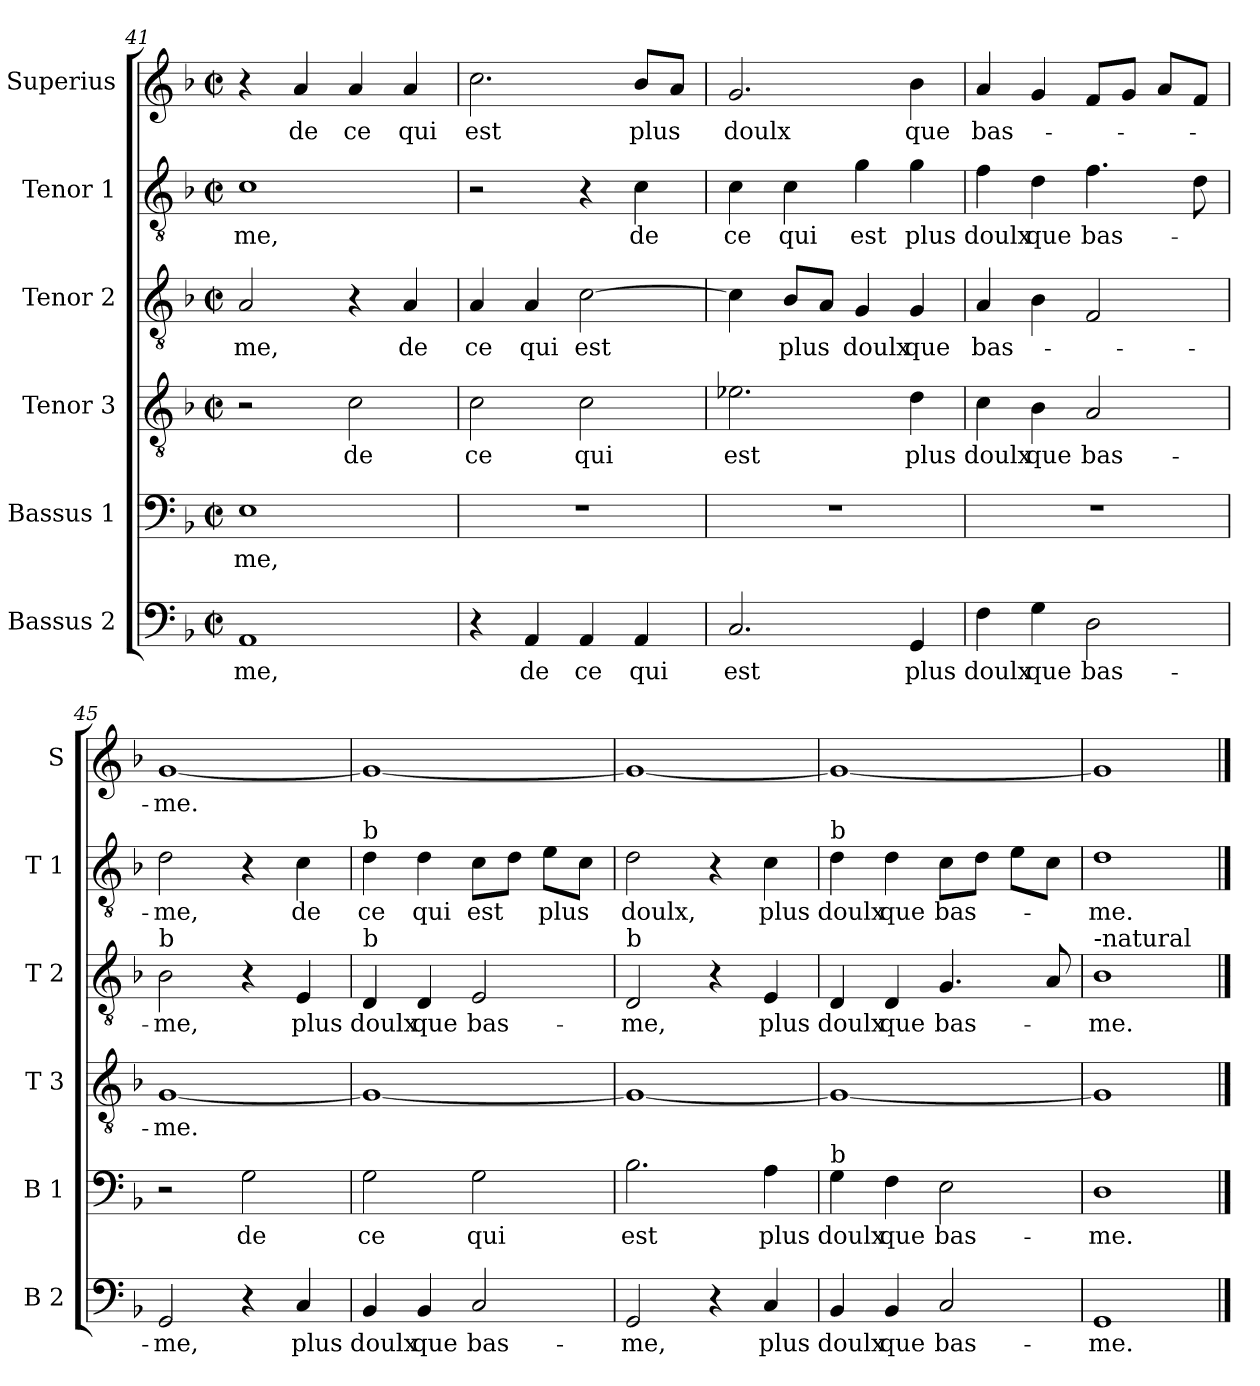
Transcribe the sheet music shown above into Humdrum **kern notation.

**kern	**text	**kern	**text	**kern	**text	**kern	**text	**kern	**text	**kern	**text
*part6	*part6	*part5	*part5	*part4	*part4	*part3	*part3	*part2	*part2	*part1	*part1
*staff6	*staff6	*staff5	*staff5	*staff4	*staff4	*staff3	*staff3	*staff2	*staff2	*staff1	*staff1
*I"Bassus 2	*	*I"Bassus 1	*	*I"Tenor 3	*	*I"Tenor 2	*	*I"Tenor 1	*	*I"Superius	*
*I'B 2	*	*I'B 1	*	*I'T 3	*	*I'T 2	*	*I'T 1	*	*I'S	*
*clefF4	*	*clefF4	*	*clefGv2	*	*clefGv2	*	*clefGv2	*	*clefG2	*
*k[b-]	*	*k[b-]	*	*k[b-]	*	*k[b-]	*	*k[b-]	*	*k[b-]	*
*F:	*	*F:	*	*F:	*	*F:	*	*F:	*	*F:	*
*M2/2	*	*M2/2	*	*M2/2	*	*M2/2	*	*M2/2	*	*M2/2	*
*met(c|)	*	*met(c|)	*	*met(c|)	*	*met(c|)	*	*met(c|)	*	*met(c|)	*
=41	=41	=41	=41	=41	=41	=41	=41	=41	=41	=41	=41
!	!LO:LY:b	!	!LO:LY:b	!	!	!	!LO:LY:b	!	!LO:LY:b	!	!
1AA	-me,	1E	-me,	2r	.	2A/	-me,	1c	-me,	4r	.
!	!	!	!	!	!	!	!	!	!	!	!LO:LY:b
.	.	.	.	.	.	.	.	.	.	4a/	de
!	!	!	!	!	!LO:LY:b	!	!	!	!	!	!LO:LY:b
.	.	.	.	2c\	de	4r	.	.	.	4a/	ce
!	!	!	!	!	!	!	!LO:LY:b	!	!	!	!LO:LY:b
.	.	.	.	.	.	4A/	de	.	.	4a/	qui
=42	=42	=42	=42	=42	=42	=42	=42	=42	=42	=42	=42
!	!	!	!	!	!LO:LY:b	!	!LO:LY:b	!	!	!	!LO:LY:b
4r	.	1r	.	2c\	ce	4A/	ce	2r	.	2.cc\	est
!	!LO:LY:b	!	!	!	!	!	!LO:LY:b	!	!	!	!
4AA/	de	.	.	.	.	4A/	qui	.	.	.	.
!	!LO:LY:b	!	!	!	!LO:LY:b	!	!LO:LY:b	!	!	!	!
4AA/	ce	.	.	2c\	qui	[2c\	est	4r	.	.	.
!	!LO:LY:b	!	!	!	!	!	!	!	!LO:LY:b	!	!LO:LY:b
4AA/	qui	.	.	.	.	.	.	4c\	de	8b-/L	plus
.	.	.	.	.	.	.	.	.	.	8a/J	.
!!LO:LB:g=z
=43	=43	=43	=43	=43	=43	=43	=43	=43	=43	=43	=43
!	!LO:LY:b	!	!	!	!LO:LY:b	!	!	!	!LO:LY:b	!	!LO:LY:b
2.C/	est	1r	.	2.e-X\	est	4c\]	.	4c\	ce	2.g/	doulx
!	!	!	!	!	!	!	!LO:LY:b	!	!LO:LY:b	!	!
.	.	.	.	.	.	8B-/L	plus	4c\	qui	.	.
.	.	.	.	.	.	8A/J	.	.	.	.	.
!	!	!	!	!	!	!	!LO:LY:b	!	!LO:LY:b	!	!
.	.	.	.	.	.	4G/	doulx	4g\	est	.	.
!	!LO:LY:b	!	!	!	!LO:LY:b	!	!LO:LY:b	!	!LO:LY:b	!	!LO:LY:b
4GG/	plus	.	.	4d\	plus	4G/	que	4g\	plus	4b-\	que
!!LO:PB:g=z
=44	=44	=44	=44	=44	=44	=44	=44	=44	=44	=44	=44
!	!LO:LY:b	!	!	!	!LO:LY:b	!	!LO:LY:b	!	!LO:LY:b	!	!LO:LY:b
4F\	doulx	1r	.	4c\	doulx	4A/	bas-	4f\	doulx	4a/	bas-
!	!LO:LY:b	!	!	!	!LO:LY:b	!	!	!	!LO:LY:b	!	!
4G\	que	.	.	4B-\	que	4B-\	.	4d\	que	4g/	.
!	!LO:LY:b	!	!	!	!LO:LY:b	!	!	!	!LO:LY:b	!	!
2D\	bas-	.	.	2A/	bas-	2F/	.	4.f\	bas-	8f/L	.
.	.	.	.	.	.	.	.	.	.	8g/J	.
.	.	.	.	.	.	.	.	.	.	8a/L	.
.	.	.	.	.	.	.	.	8d\	.	8f/J	.
=45	=45	=45	=45	=45	=45	=45	=45	=45	=45	=45	=45
!	!	!	!	!	!	!LO:TX:a:t=b	!	!	!	!	!
!	!LO:LY:b	!	!	!	!LO:LY:b	!	!LO:LY:b	!	!LO:LY:b	!	!LO:LY:b
2GG/	-me,	2r	.	[1G	-me.	2B-\	-me,	2d\	-me,	[1g	-me.
!	!	!	!LO:LY:b	!	!	!	!	!	!	!	!
4r	.	2G\	de	.	.	4r	.	4r	.	.	.
!	!LO:LY:b	!	!	!	!	!	!LO:LY:b	!	!LO:LY:b	!	!
4C/	plus	.	.	.	.	4E/	plus	4c\	de	.	.
=46	=46	=46	=46	=46	=46	=46	=46	=46	=46	=46	=46
!	!	!	!	!	!	!	!	!LO:TX:a:t=b	!	!	!
!	!	!	!	!	!	!LO:TX:a:t=b	!	!	!	!	!
!	!LO:LY:b	!	!LO:LY:b	!	!	!	!LO:LY:b	!	!LO:LY:b	!	!
4BB-/	doulx	2G\	ce	1G_	.	4D/	doulx	4d\	ce	1g_	.
!	!LO:LY:b	!	!	!	!	!	!LO:LY:b	!	!LO:LY:b	!	!
4BB-/	que	.	.	.	.	4D/	que	4d\	qui	.	.
!	!LO:LY:b	!	!LO:LY:b	!	!	!	!LO:LY:b	!	!LO:LY:b	!	!
2C/	bas-	2G\	qui	.	.	2E/	bas-	8c\L	est	.	.
.	.	.	.	.	.	.	.	8d\J	.	.	.
!	!	!	!	!	!	!	!	!	!LO:LY:b	!	!
.	.	.	.	.	.	.	.	8e\L	plus	.	.
.	.	.	.	.	.	.	.	8c\J	.	.	.
=47	=47	=47	=47	=47	=47	=47	=47	=47	=47	=47	=47
!	!	!	!	!	!	!LO:TX:a:t=b	!	!	!	!	!
!	!LO:LY:b	!	!LO:LY:b	!	!	!	!LO:LY:b	!	!LO:LY:b	!	!
2GG/	-me,	2.B-\	est	1G_	.	2D/	-me,	2d\	doulx,	1g_	.
4r	.	.	.	.	.	4r	.	4r	.	.	.
!	!LO:LY:b	!	!LO:LY:b	!	!	!	!LO:LY:b	!	!LO:LY:b	!	!
4C/	plus	4A\	plus	.	.	4E/	plus	4c\	plus	.	.
=48	=48	=48	=48	=48	=48	=48	=48	=48	=48	=48	=48
!	!	!	!	!	!	!	!	!LO:TX:a:t=b	!	!	!
!	!	!LO:TX:a:t=b	!	!	!	!	!	!	!	!	!
!	!LO:LY:b	!	!LO:LY:b	!	!	!	!LO:LY:b	!	!LO:LY:b	!	!
4BB-/	doulx	4G\	doulx	1G_	.	4D/	doulx	4d\	doulx	1g_	.
!	!LO:LY:b	!	!LO:LY:b	!	!	!	!LO:LY:b	!	!LO:LY:b	!	!
4BB-/	que	4F\	que	.	.	4D/	que	4d\	que	.	.
!	!LO:LY:b	!	!LO:LY:b	!	!	!	!LO:LY:b	!	!LO:LY:b	!	!
2C/	bas-	2E\	bas-	.	.	4.G/	bas-	8c\L	bas-	.	.
.	.	.	.	.	.	.	.	8d\J	.	.	.
.	.	.	.	.	.	.	.	8e\L	.	.	.
.	.	.	.	.	.	8A/	.	8c\J	.	.	.
=49	=49	=49	=49	=49	=49	=49	=49	=49	=49	=49	=49
!	!	!	!	!	!	!LO:TX:a:t=-natural	!	!	!	!	!
!	!LO:LY:b	!	!LO:LY:b	!	!	!	!LO:LY:b	!	!LO:LY:b	!	!
1GG	-me.	1D	-me.	1G]	.	1B-	-me.	1d	-me.	1g]	.
==	==	==	==	==	==	==	==	==	==	==	==
*-	*-	*-	*-	*-	*-	*-	*-	*-	*-	*-	*-
